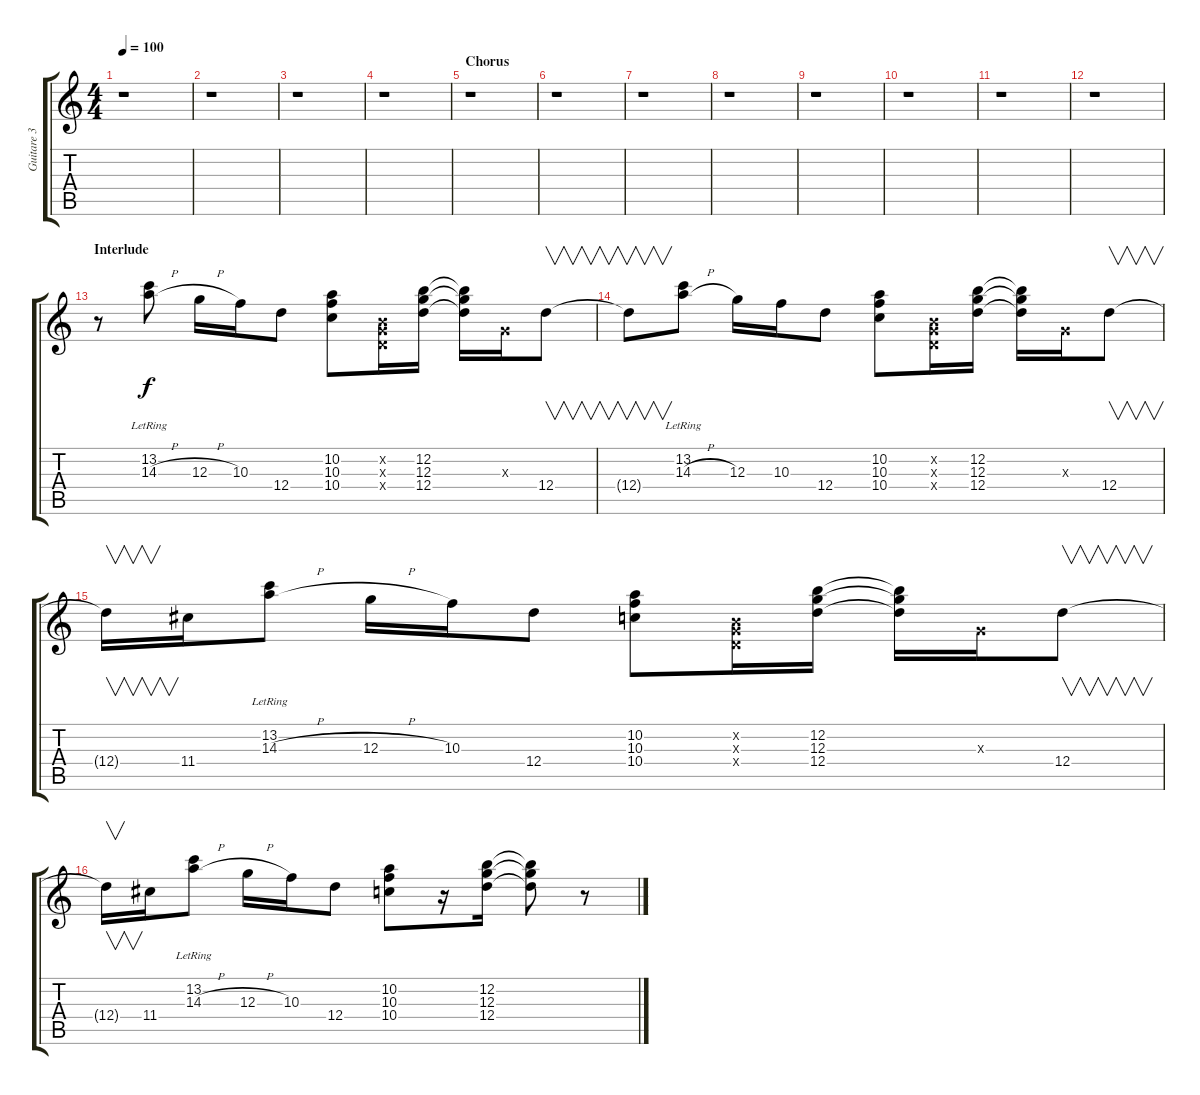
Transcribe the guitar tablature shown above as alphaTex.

\track ("Guitare 3" "Guitare 3") {instrument distortionguitar}
\staff {score tabs}
\tuning (E4 B3 G3 D3 A2 E2) {hide}
\ts (4 4)
\tempo 100
\clef g2
\ks c
r.1{dy f} |
r.1 |
r.1 |
r.1 |
\section ("" "Chorus")
r.1 |
r.1 |
r.1 |
r.1 |
r.1 |
r.1 |
r.1 |
r.1 |
\section ("" "Interlude")
r.8 (13.2{lr} 14.3{h}).8 12.3{h}.16 10.3.16 12.4.8 (10.2 10.3 10.4).8 (0.2{x} 0.3{x} 0.4{x}).16 (12.2 12.3 12.4).16 (12.2{t} 12.3{t} 12.4{t}).16 0.3{x}.16 12.4.8{v} |
12.4{t}.8{v} (13.2{lr} 14.3{h}).8 12.3.16 10.3.16 12.4.8 (10.2 10.3 10.4).8 (0.2{x} 0.3{x} 0.4{x}).16 (12.2 12.3 12.4).16 (12.2{t} 12.3{t} 12.4{t}).16 0.3{x}.16 12.4.8{v} |
12.4{t}.16{v} 11.4.16 (13.2{lr} 14.3{h}).8 12.3{h}.16 10.3.16 12.4.8 (10.2 10.3 10.4).8 (0.2{x} 0.3{x} 0.4{x}).16 (12.2 12.3 12.4).16 (12.2{t} 12.3{t} 12.4{t}).16 0.3{x}.16 12.4.8{v} |
12.4{t}.16{v} 11.4.16 (13.2{lr} 14.3{h}).8 12.3{h}.16 10.3.16 12.4.8 (10.2 10.3 10.4).8 r.16 (12.2 12.3 12.4).16 (12.2{t} 12.3{t} 12.4{t}).8 r.8
